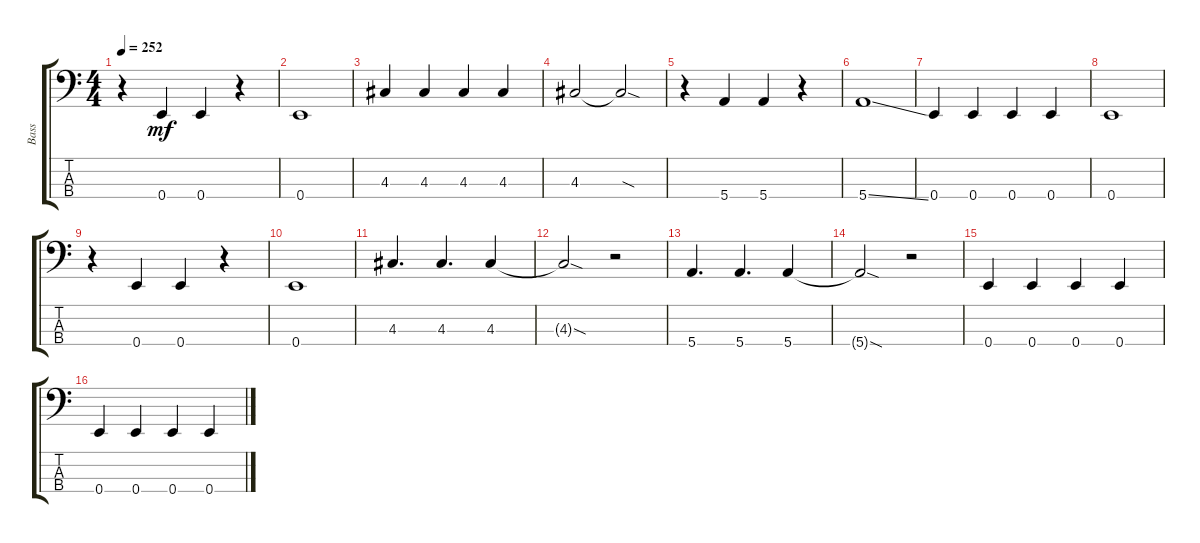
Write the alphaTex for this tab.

\track ("Bass" "Bass") {instrument electricbassfinger}
\staff {score tabs}
\tuning (G2 D2 A1 E1) {hide}
\ts (4 4)
\tempo 252
\clef f4
\ks c
r.4{dy mf} 0.4.4 0.4.4 r.4 |
0.4.1 |
4.3.4 4.3.4 4.3.4 4.3.4 |
4.3.2 4.3{sod t}.2 |
r.4 5.4.4 5.4.4 r.4 |
5.4{ss}.1 |
0.4.4 0.4.4 0.4.4 0.4.4 |
0.4.1 |
r.4 0.4.4 0.4.4 r.4 |
0.4.1 |
4.3.4{d} 4.3.4{d} 4.3.4 |
4.3{sod t}.2 r.2 |
5.4.4{d} 5.4.4{d} 5.4.4 |
5.4{sod t}.2 r.2 |
0.4.4 0.4.4 0.4.4 0.4.4 |
0.4.4 0.4.4 0.4.4 0.4.4
